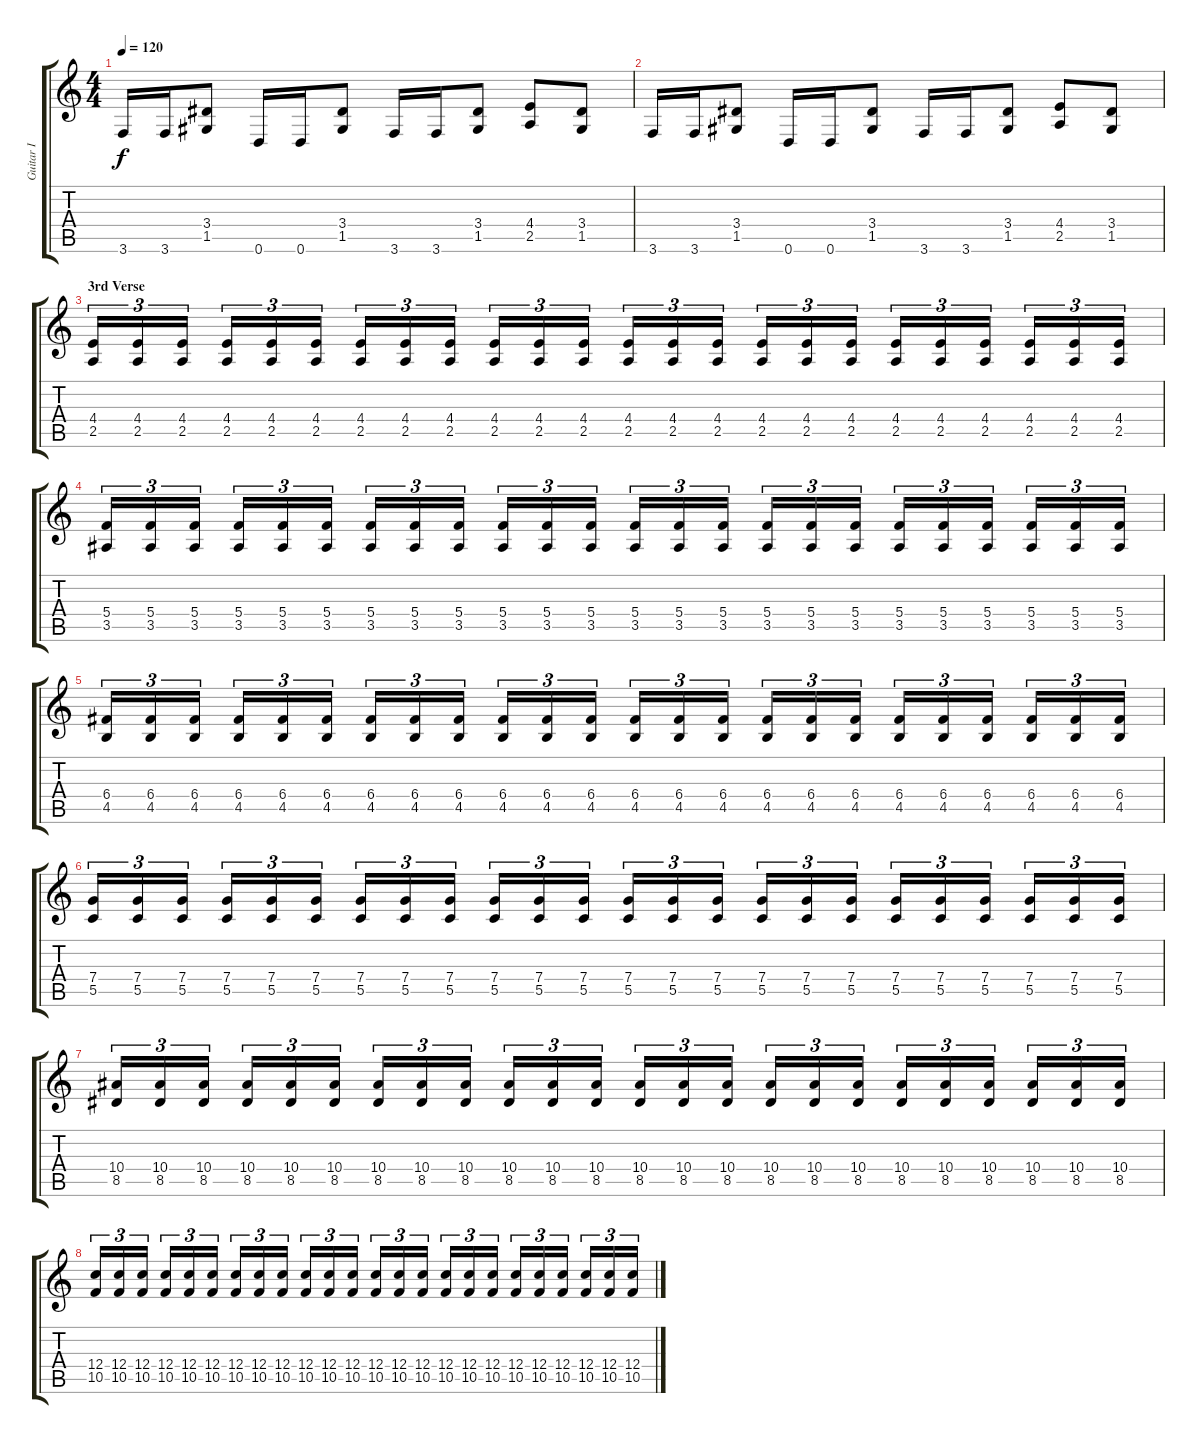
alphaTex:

\track ("Guitar I" "Guitar I") {instrument distortionguitar}
\staff {score tabs}
\tuning (D4 A3 F3 C3 G2 D2) {hide}
\ts (4 4)
\tempo 120
\clef g2
\ks c
3.6.16{dy f} 3.6.16 (3.4 1.5).8 0.6.16 0.6.16 (3.4 1.5).8 3.6.16 3.6.16 (3.4 1.5).8 (4.4 2.5).8 (3.4 1.5).8 |
3.6.16 3.6.16 (3.4 1.5).8 0.6.16 0.6.16 (3.4 1.5).8 3.6.16 3.6.16 (3.4 1.5).8 (4.4 2.5).8 (3.4 1.5).8 |
\section ("" "3rd Verse")
(4.4 2.5).16{tu (3 2)} (4.4 2.5).16{tu (3 2)} (4.4 2.5).16{tu (3 2)} (4.4 2.5).16{tu (3 2)} (4.4 2.5).16{tu (3 2)} (4.4 2.5).16{tu (3 2)} (4.4 2.5).16{tu (3 2)} (4.4 2.5).16{tu (3 2)} (4.4 2.5).16{tu (3 2)} (4.4 2.5).16{tu (3 2)} (4.4 2.5).16{tu (3 2)} (4.4 2.5).16{tu (3 2)} (4.4 2.5).16{tu (3 2)} (4.4 2.5).16{tu (3 2)} (4.4 2.5).16{tu (3 2)} (4.4 2.5).16{tu (3 2)} (4.4 2.5).16{tu (3 2)} (4.4 2.5).16{tu (3 2)} (4.4 2.5).16{tu (3 2)} (4.4 2.5).16{tu (3 2)} (4.4 2.5).16{tu (3 2)} (4.4 2.5).16{tu (3 2)} (4.4 2.5).16{tu (3 2)} (4.4 2.5).16{tu (3 2)} |
(5.4 3.5).16{tu (3 2)} (5.4 3.5).16{tu (3 2)} (5.4 3.5).16{tu (3 2)} (5.4 3.5).16{tu (3 2)} (5.4 3.5).16{tu (3 2)} (5.4 3.5).16{tu (3 2)} (5.4 3.5).16{tu (3 2)} (5.4 3.5).16{tu (3 2)} (5.4 3.5).16{tu (3 2)} (5.4 3.5).16{tu (3 2)} (5.4 3.5).16{tu (3 2)} (5.4 3.5).16{tu (3 2)} (5.4 3.5).16{tu (3 2)} (5.4 3.5).16{tu (3 2)} (5.4 3.5).16{tu (3 2)} (5.4 3.5).16{tu (3 2)} (5.4 3.5).16{tu (3 2)} (5.4 3.5).16{tu (3 2)} (5.4 3.5).16{tu (3 2)} (5.4 3.5).16{tu (3 2)} (5.4 3.5).16{tu (3 2)} (5.4 3.5).16{tu (3 2)} (5.4 3.5).16{tu (3 2)} (5.4 3.5).16{tu (3 2)} |
(6.4 4.5).16{tu (3 2)} (6.4 4.5).16{tu (3 2)} (6.4 4.5).16{tu (3 2)} (6.4 4.5).16{tu (3 2)} (6.4 4.5).16{tu (3 2)} (6.4 4.5).16{tu (3 2)} (6.4 4.5).16{tu (3 2)} (6.4 4.5).16{tu (3 2)} (6.4 4.5).16{tu (3 2)} (6.4 4.5).16{tu (3 2)} (6.4 4.5).16{tu (3 2)} (6.4 4.5).16{tu (3 2)} (6.4 4.5).16{tu (3 2)} (6.4 4.5).16{tu (3 2)} (6.4 4.5).16{tu (3 2)} (6.4 4.5).16{tu (3 2)} (6.4 4.5).16{tu (3 2)} (6.4 4.5).16{tu (3 2)} (6.4 4.5).16{tu (3 2)} (6.4 4.5).16{tu (3 2)} (6.4 4.5).16{tu (3 2)} (6.4 4.5).16{tu (3 2)} (6.4 4.5).16{tu (3 2)} (6.4 4.5).16{tu (3 2)} |
(7.4 5.5).16{tu (3 2)} (7.4 5.5).16{tu (3 2)} (7.4 5.5).16{tu (3 2)} (7.4 5.5).16{tu (3 2)} (7.4 5.5).16{tu (3 2)} (7.4 5.5).16{tu (3 2)} (7.4 5.5).16{tu (3 2)} (7.4 5.5).16{tu (3 2)} (7.4 5.5).16{tu (3 2)} (7.4 5.5).16{tu (3 2)} (7.4 5.5).16{tu (3 2)} (7.4 5.5).16{tu (3 2)} (7.4 5.5).16{tu (3 2)} (7.4 5.5).16{tu (3 2)} (7.4 5.5).16{tu (3 2)} (7.4 5.5).16{tu (3 2)} (7.4 5.5).16{tu (3 2)} (7.4 5.5).16{tu (3 2)} (7.4 5.5).16{tu (3 2)} (7.4 5.5).16{tu (3 2)} (7.4 5.5).16{tu (3 2)} (7.4 5.5).16{tu (3 2)} (7.4 5.5).16{tu (3 2)} (7.4 5.5).16{tu (3 2)} |
(10.4 8.5).16{tu (3 2)} (10.4 8.5).16{tu (3 2)} (10.4 8.5).16{tu (3 2)} (10.4 8.5).16{tu (3 2)} (10.4 8.5).16{tu (3 2)} (10.4 8.5).16{tu (3 2)} (10.4 8.5).16{tu (3 2)} (10.4 8.5).16{tu (3 2)} (10.4 8.5).16{tu (3 2)} (10.4 8.5).16{tu (3 2)} (10.4 8.5).16{tu (3 2)} (10.4 8.5).16{tu (3 2)} (10.4 8.5).16{tu (3 2)} (10.4 8.5).16{tu (3 2)} (10.4 8.5).16{tu (3 2)} (10.4 8.5).16{tu (3 2)} (10.4 8.5).16{tu (3 2)} (10.4 8.5).16{tu (3 2)} (10.4 8.5).16{tu (3 2)} (10.4 8.5).16{tu (3 2)} (10.4 8.5).16{tu (3 2)} (10.4 8.5).16{tu (3 2)} (10.4 8.5).16{tu (3 2)} (10.4 8.5).16{tu (3 2)} |
(12.4 10.5).16{tu (3 2)} (12.4 10.5).16{tu (3 2)} (12.4 10.5).16{tu (3 2)} (12.4 10.5).16{tu (3 2)} (12.4 10.5).16{tu (3 2)} (12.4 10.5).16{tu (3 2)} (12.4 10.5).16{tu (3 2)} (12.4 10.5).16{tu (3 2)} (12.4 10.5).16{tu (3 2)} (12.4 10.5).16{tu (3 2)} (12.4 10.5).16{tu (3 2)} (12.4 10.5).16{tu (3 2)} (12.4 10.5).16{tu (3 2)} (12.4 10.5).16{tu (3 2)} (12.4 10.5).16{tu (3 2)} (12.4 10.5).16{tu (3 2)} (12.4 10.5).16{tu (3 2)} (12.4 10.5).16{tu (3 2)} (12.4 10.5).16{tu (3 2)} (12.4 10.5).16{tu (3 2)} (12.4 10.5).16{tu (3 2)} (12.4 10.5).16{tu (3 2)} (12.4 10.5).16{tu (3 2)} (12.4 10.5).16{tu (3 2)}
